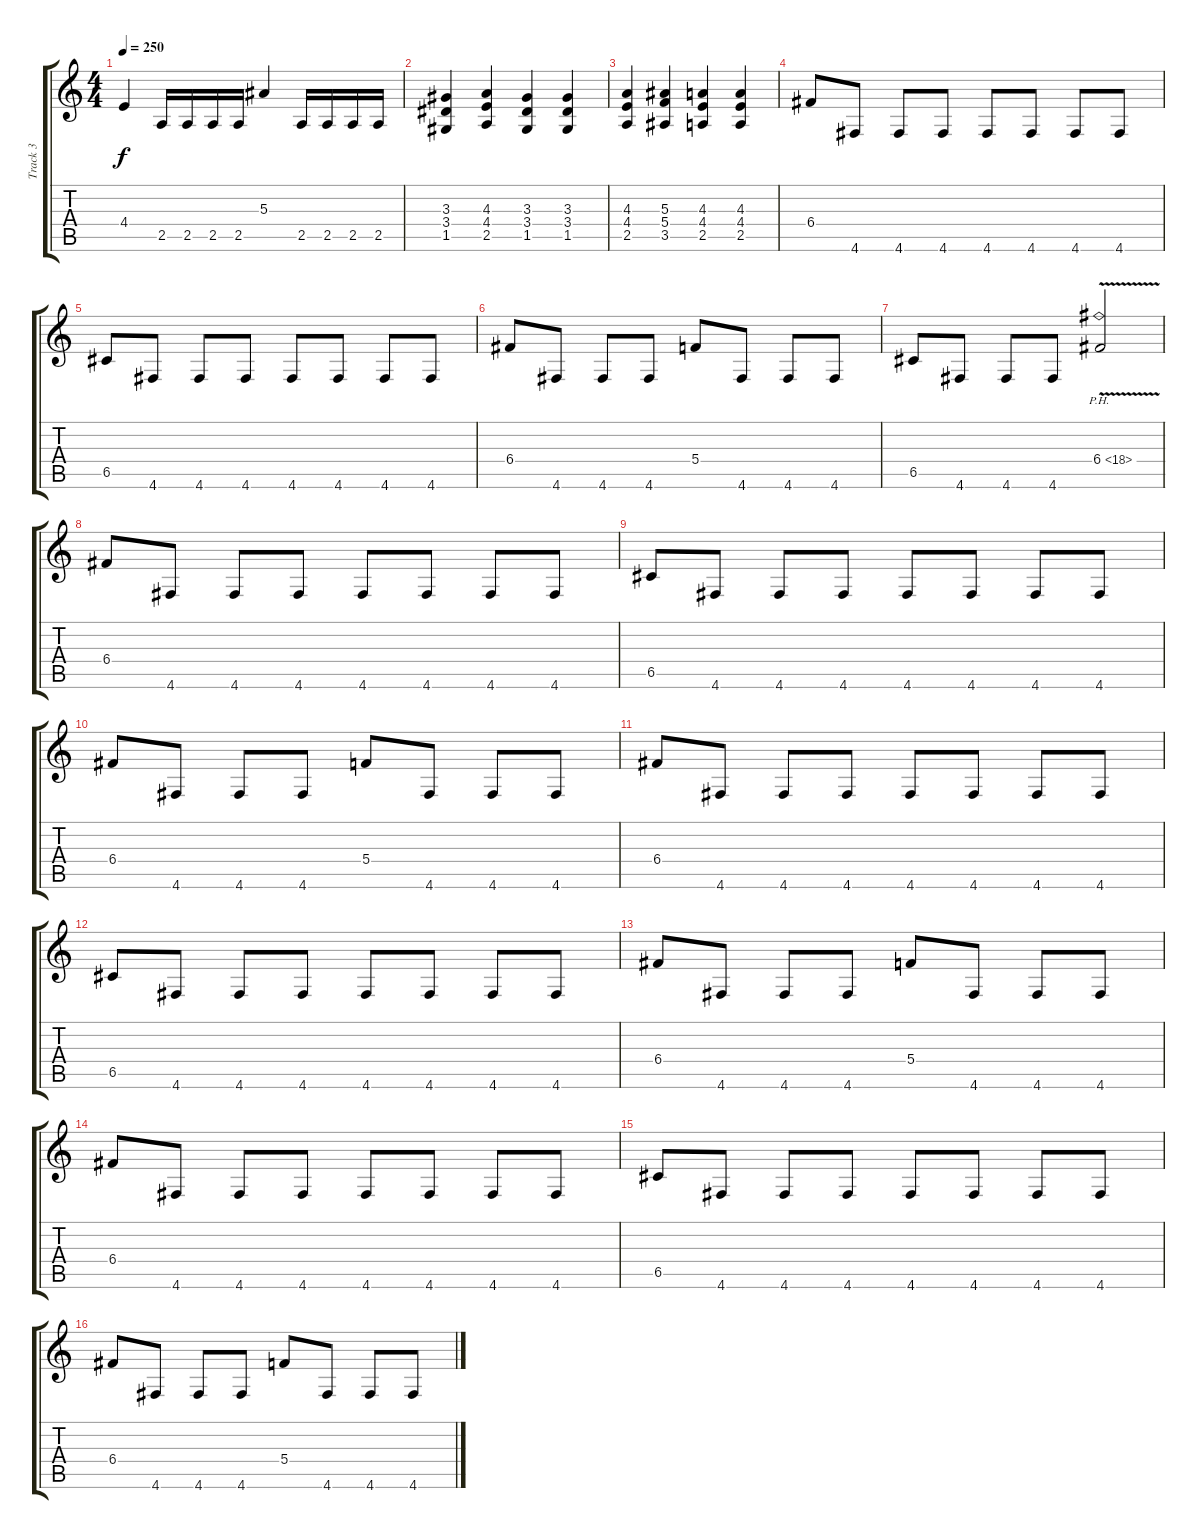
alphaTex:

\track ("Track 3" "Track 3") {instrument distortionguitar}
\staff {score tabs}
\tuning (D4 A3 F3 C3 G2 D2) {hide}
\ts (4 4)
\tempo 250
\clef g2
\ks c
4.4.4{dy f} 2.5.16 2.5.16 2.5.16 2.5.16 5.3.4 2.5.16 2.5.16 2.5.16 2.5.16 |
(3.3 3.4 1.5).4 (4.3 4.4 2.5).4 (3.3 3.4 1.5).4 (3.3 3.4 1.5).4 |
(4.3 4.4 2.5).4 (5.3 5.4 3.5).4 (4.3 4.4 2.5).4 (4.3 4.4 2.5).4 |
6.4.8 4.6.8 4.6.8 4.6.8 4.6.8 4.6.8 4.6.8 4.6.8 |
6.5.8 4.6.8 4.6.8 4.6.8 4.6.8 4.6.8 4.6.8 4.6.8 |
6.4.8 4.6.8 4.6.8 4.6.8 5.4.8 4.6.8 4.6.8 4.6.8 |
6.5.8 4.6.8 4.6.8 4.6.8 6.4{ph 12 v}.2 |
6.4.8 4.6.8 4.6.8 4.6.8 4.6.8 4.6.8 4.6.8 4.6.8 |
6.5.8 4.6.8 4.6.8 4.6.8 4.6.8 4.6.8 4.6.8 4.6.8 |
6.4.8 4.6.8 4.6.8 4.6.8 5.4.8 4.6.8 4.6.8 4.6.8 |
6.4.8 4.6.8 4.6.8 4.6.8 4.6.8 4.6.8 4.6.8 4.6.8 |
6.5.8 4.6.8 4.6.8 4.6.8 4.6.8 4.6.8 4.6.8 4.6.8 |
6.4.8 4.6.8 4.6.8 4.6.8 5.4.8 4.6.8 4.6.8 4.6.8 |
6.4.8 4.6.8 4.6.8 4.6.8 4.6.8 4.6.8 4.6.8 4.6.8 |
6.5.8 4.6.8 4.6.8 4.6.8 4.6.8 4.6.8 4.6.8 4.6.8 |
6.4.8 4.6.8 4.6.8 4.6.8 5.4.8 4.6.8 4.6.8 4.6.8
